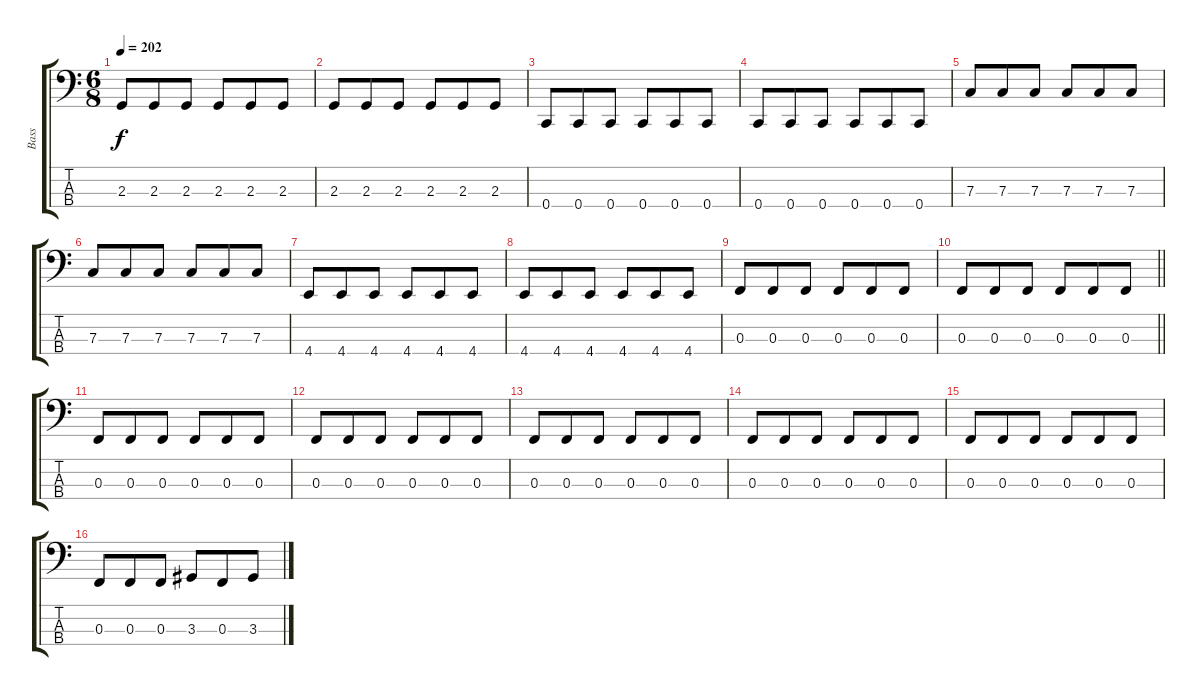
\track ("Bass" "Bass") {instrument electricbasspick}
\staff {score tabs}
\tuning (Eb2 Bb1 F1 C1) {hide}
\ts (6 8)
\tempo 202
\clef f4
\ks c
2.3.8{dy f} 2.3.8 2.3.8 2.3.8 2.3.8 2.3.8 |
2.3.8 2.3.8 2.3.8 2.3.8 2.3.8 2.3.8 |
0.4.8 0.4.8 0.4.8 0.4.8 0.4.8 0.4.8 |
0.4.8 0.4.8 0.4.8 0.4.8 0.4.8 0.4.8 |
7.3.8 7.3.8 7.3.8 7.3.8 7.3.8 7.3.8 |
7.3.8 7.3.8 7.3.8 7.3.8 7.3.8 7.3.8 |
4.4.8 4.4.8 4.4.8 4.4.8 4.4.8 4.4.8 |
4.4.8 4.4.8 4.4.8 4.4.8 4.4.8 4.4.8 |
0.3.8 0.3.8 0.3.8 0.3.8 0.3.8 0.3.8 |
\barLineRight lightlight
0.3.8 0.3.8 0.3.8 0.3.8 0.3.8 0.3.8 |
\section ("" "")
0.3.8 0.3.8 0.3.8 0.3.8 0.3.8 0.3.8 |
0.3.8 0.3.8 0.3.8 0.3.8 0.3.8 0.3.8 |
0.3.8 0.3.8 0.3.8 0.3.8 0.3.8 0.3.8 |
0.3.8 0.3.8 0.3.8 0.3.8 0.3.8 0.3.8 |
0.3.8 0.3.8 0.3.8 0.3.8 0.3.8 0.3.8 |
0.3.8 0.3.8 0.3.8 3.3.8 0.3.8 3.3.8
